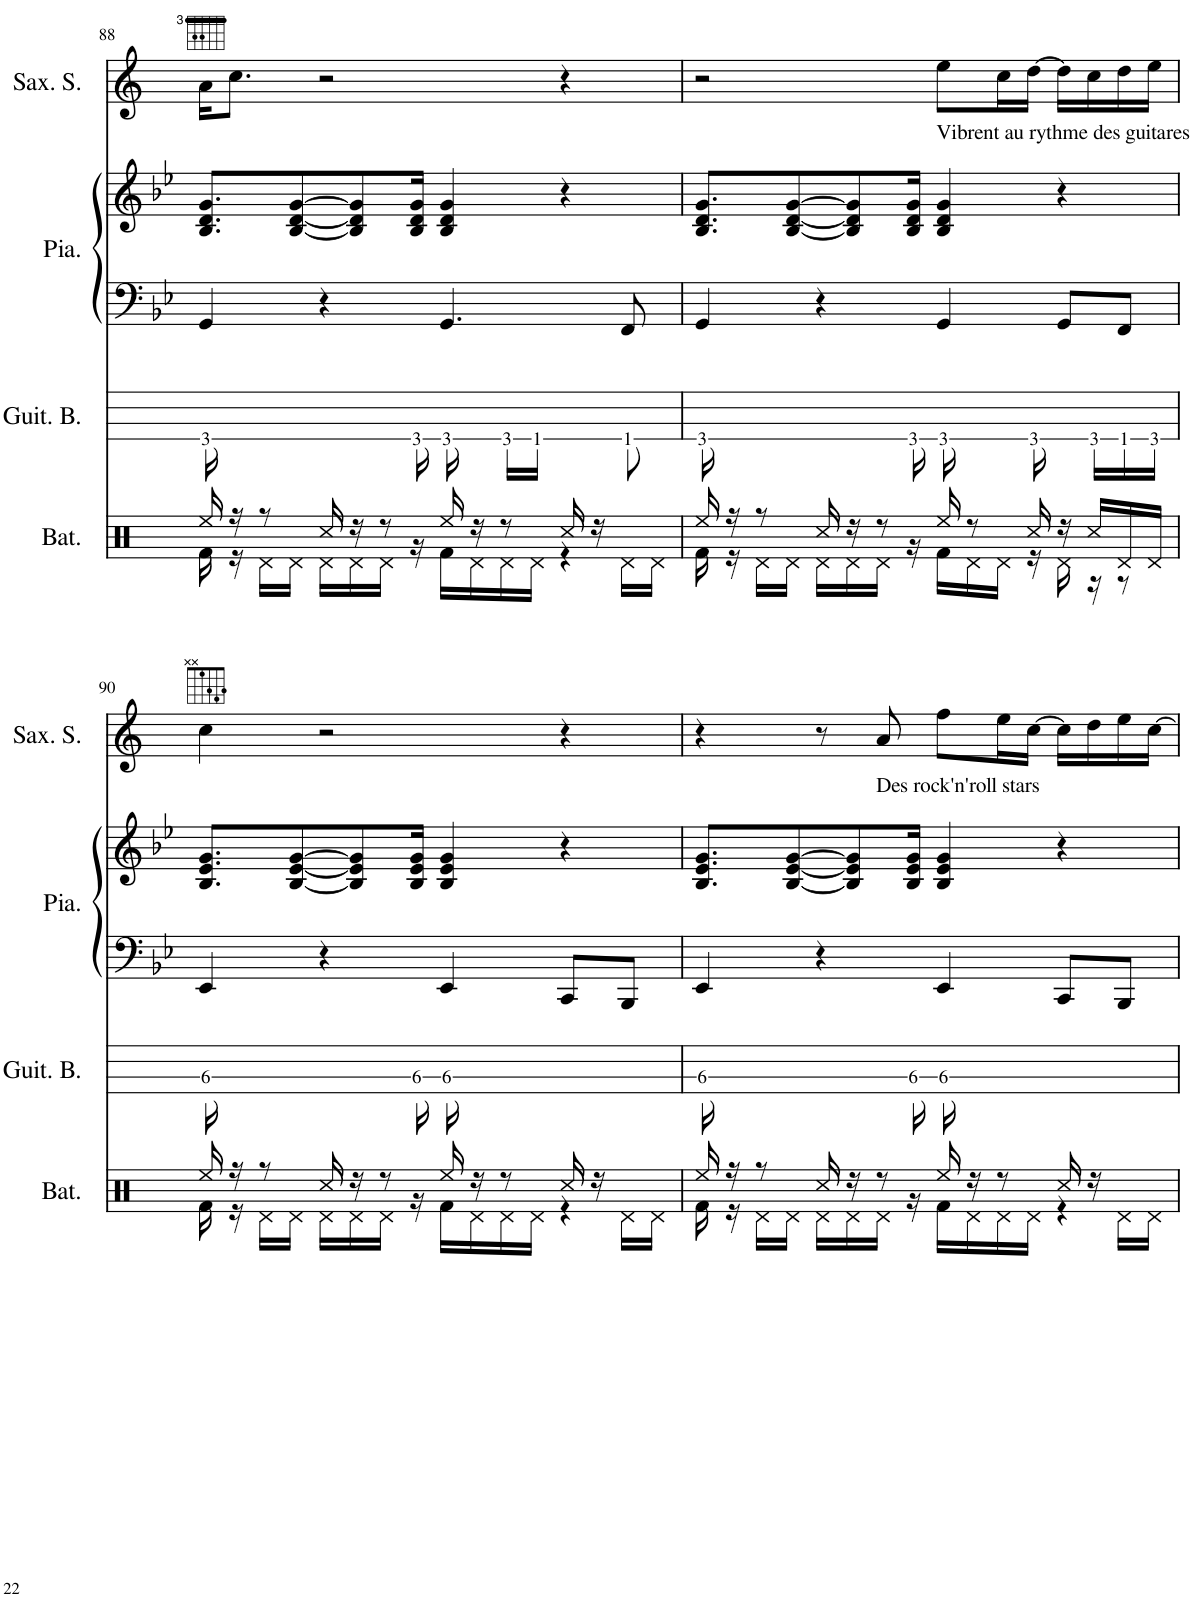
**kern	**kern	**kern	**kern	**kern
*part4	*part3	*part2	*part2	*part1
*staff5	*staff4	*staff3	*staff2	*staff1
*I"Batterie	*I"Guitare basse	*I"Piano	*	*I"Saxophone soprano
*I'Bat.	*I'Guit. B.	*I'Pia.	*	*I'Sax. S.
!!LO:PB:g=z
*clefX	*	*clefF4	*clefG2	*clefG2
*	*Trd7c12	*	*	*Trd1c2
*k[]	*k[b-e-]	*k[b-e-]	*k[b-e-]	*k[]
*M4/4	*M4/4	*M4/4	*M4/4	*M4/4
=88	=88	=88	=88	=88
*^	*	*	*	*
16Ree/	16Rf\	16GG\	4GG/	8.B-/ 8.d/ 8.g/L	16a\KL
16r	16r	4r	.	.	8.cc\J
8r	16Rd\LL	.	.	.	.
.	16Rd\JJ	.	.	[8B-/ [8d/ [8g/	.
16Rcc/	16Rd\LL	.	4r	.	2r
16r	16Rd\	8r	.	8B-/] 8d/] 8g/]	.
8r	16Rd\JJ	.	.	.	.
.	16r	16GG\	.	16B-/ 16d/ 16g/Jk	.
16Ree/	16Rf\LL	16GG\	4.GG/	4B-/ 4d/ 4g/	.
16r	16Rd\	16r	.	.	.
8r	16Rd\	16GG\LL	.	.	.
.	16Rd\JJ	16FF\JJ	.	.	.
16Rcc/	4r	8r	.	4r	4r
16r	.	.	.	.	.
16Rd\LL	.	8FF\	8FF/	.	.
16Rd\JJ	.	.	.	.	.
=89	=89	=89	=89	=89	=89
16Ree/	16Rf\	16GG\	4GG/	8.B-/ 8.d/ 8.g/L	2r
16r	16r	4r	.	.	.
8r	16Rd\LL	.	.	.	.
.	16Rd\JJ	.	.	[8B-/ [8d/ [8g/	.
16Rcc/	16Rd\LL	.	4r	.	.
16r	16Rd\	8r	.	8B-/] 8d/] 8g/]	.
8r	16Rd\JJ	.	.	.	.
.	16r	16GG\	.	16B-/ 16d/ 16g/Jk	.
!	!	!	!	!	!LO:TX:b:t=Vibrent au rythme des guitares
16Ree/	16Rf\LL	16GG\	4GG/	4B-/ 4d/ 4g/	8ee\L
8r	16Rd\	8r	.	.	.
.	16Rd\JJ	.	.	.	16cc\L
16Rcc/	16r	16GG\	.	.	[16dd\JJ
16r	16Rd\	16r	8GG/L	4r	16dd\LL]
16Rcc/LL	16r	16GG\LL	.	.	16cc\
16Rd/	8r	16FF\	8FF/J	.	16dd\
16Rd/JJ	.	16GG\JJ	.	.	16ee\JJ
!!LO:LB:g=z
=90	=90	=90	=90	=90	=90
16Ree/	16Rf\	16E-\	4EE-/	8.B-/ 8.e-/ 8.g/L	4cc\
16r	16r	4r	.	.	.
8r	16Rd\LL	.	.	.	.
.	16Rd\JJ	.	.	[8B-/ [8e-/ [8g/	.
16Rcc/	16Rd\LL	.	4r	.	2r
16r	16Rd\	8r	.	8B-/] 8e-/] 8g/]	.
8r	16Rd\JJ	.	.	.	.
.	16r	16E-\	.	16B-/ 16e-/ 16g/Jk	.
16Ree/	16Rf\LL	16E-\	4EE-/	4B-/ 4e-/ 4g/	.
16r	16Rd\	4r	.	.	.
8r	16Rd\	.	.	.	.
.	16Rd\JJ	.	.	.	.
16Rcc/	4r	.	8CC/L	4r	4r
16r	.	8r	.	.	.
16Rd\LL	.	.	8BBB-/J	.	.
16Rd\JJ	.	16r	.	.	.
=91	=91	=91	=91	=91	=91
16Ree/	16Rf\	16E-\	4EE-/	8.B-/ 8.e-/ 8.g/L	4r
16r	16r	4r	.	.	.
8r	16Rd\LL	.	.	.	.
.	16Rd\JJ	.	.	[8B-/ [8e-/ [8g/	.
16Rcc/	16Rd\LL	.	4r	.	8r
16r	16Rd\	8r	.	8B-/] 8e-/] 8g/]	.
!	!	!	!	!	!LO:TX:b:t=Des rock'n'roll stars
8r	16Rd\JJ	.	.	.	8a/
.	16r	16E-\	.	16B-/ 16e-/ 16g/Jk	.
16Ree/	16Rf\LL	16E-\	4EE-/	4B-/ 4e-/ 4g/	8ff\L
16r	16Rd\	4r	.	.	.
8r	16Rd\	.	.	.	16ee\L
.	16Rd\JJ	.	.	.	[16cc\JJ
16Rcc/	4r	.	8CC/L	4r	16cc\LL]
16r	.	8r	.	.	16dd\
16Rd\LL	.	.	8BBB-/J	.	16ee\
16Rd\JJ	.	16r	.	.	[16cc\JJ
*v	*v	*	*	*	*
=	=	=	=	=
*-	*-	*-	*-	*-
